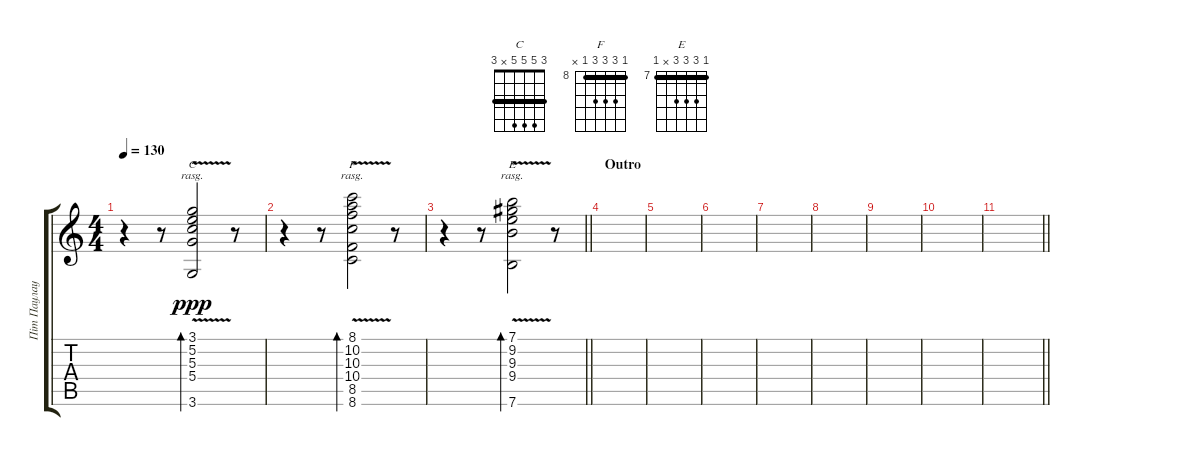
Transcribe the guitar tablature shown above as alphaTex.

\track ("Пiт Паулау" "Пiт Паулау") {instrument distortionguitar}
\staff {score tabs}
\tuning (E4 B3 G3 D3 A2 E2) {hide}
\chord ("C" 3 5 5 5 x 3) {barre 3}
\chord ("F" 8 10 10 10 8 x) {firstfret 8 barre 8}
\chord ("E" 7 9 9 9 x 7) {firstfret 7 barre 7}
\ts (4 4)
\tempo 130
\clef g2
\ks c
r.4{dy mp} r.8 (3.1{v} 5.2 5.3 5.4 3.6).2{bd 240 ch "C" rasg ii dy ppp} r.8 |
r.4 r.8 (8.1{v} 10.2 10.3 10.4 8.5 8.6).2{bd 240 ch "F" rasg ii} r.8 |
\barLineRight lightlight
r.4 r.8 (7.1{v} 9.2 9.3 9.4 7.6).2{bd 240 ch "E" rasg ii} r.8 |
\section ("" "Outro")
|
|
|
|
|
|
|
\barLineRight lightlight
